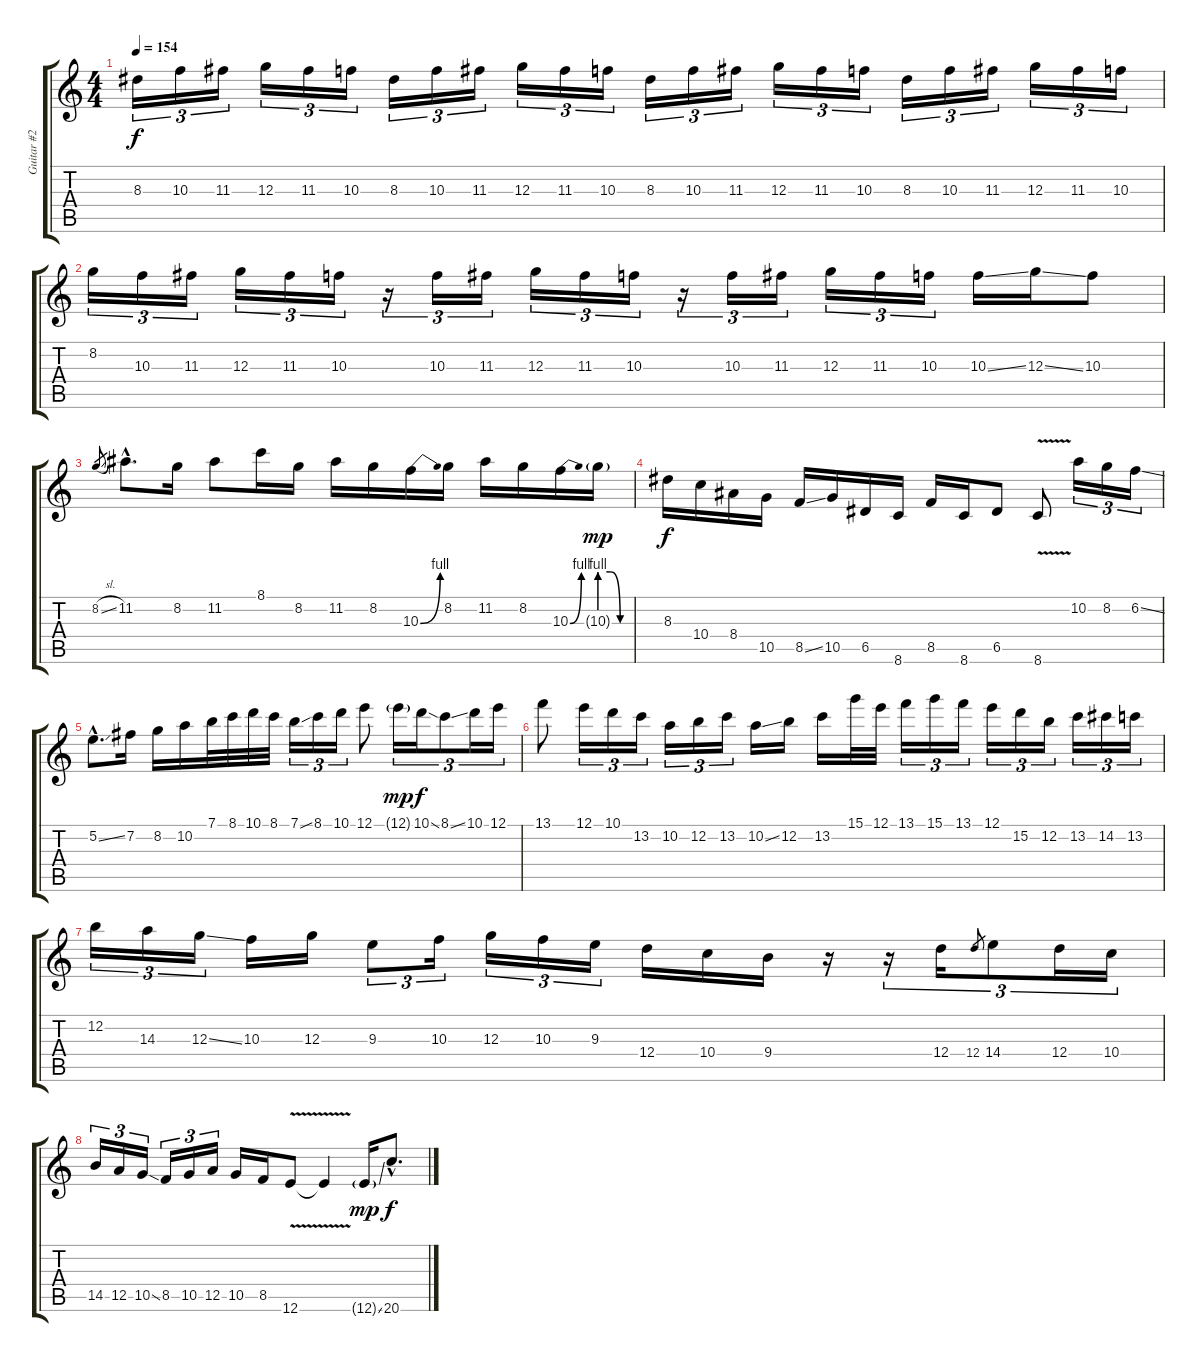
\track ("Guitar #2" "Guitar #2") {instrument distortionguitar}
\staff {score tabs}
\tuning (E4 B3 G3 D3 A2 E2) {hide}
\ts (4 4)
\tempo 154
\clef g2
\ks c
8.3.16{tu (3 2) dy f} 10.3.16{tu (3 2)} 11.3.16{tu (3 2)} 12.3.16{tu (3 2)} 11.3.16{tu (3 2)} 10.3.16{tu (3 2)} 8.3.16{tu (3 2)} 10.3.16{tu (3 2)} 11.3.16{tu (3 2)} 12.3.16{tu (3 2)} 11.3.16{tu (3 2)} 10.3.16{tu (3 2)} 8.3.16{tu (3 2)} 10.3.16{tu (3 2)} 11.3.16{tu (3 2)} 12.3.16{tu (3 2)} 11.3.16{tu (3 2)} 10.3.16{tu (3 2)} 8.3.16{tu (3 2)} 10.3.16{tu (3 2)} 11.3.16{tu (3 2)} 12.3.16{tu (3 2)} 11.3.16{tu (3 2)} 10.3.16{tu (3 2)} |
8.2.16{tu (3 2)} 10.3.16{tu (3 2)} 11.3.16{tu (3 2)} 12.3.16{tu (3 2)} 11.3.16{tu (3 2)} 10.3.16{tu (3 2)} r.16{tu (3 2)} 10.3.16{tu (3 2)} 11.3.16{tu (3 2)} 12.3.16{tu (3 2)} 11.3.16{tu (3 2)} 10.3.16{tu (3 2)} r.16{tu (3 2)} 10.3.16{tu (3 2)} 11.3.16{tu (3 2)} 12.3.16{tu (3 2)} 11.3.16{tu (3 2)} 10.3.16{tu (3 2)} 10.3{ss}.16 12.3{ss}.16 10.3.8 |
8.2{sl}.8{gr} 11.2{hac}.8{d} 8.2.16 11.2.8 8.1.16 8.2.16 11.2.16 8.2.16 10.3{be (bend 0 0 60 4)}.16 8.2.16 11.2.16 8.2.16 10.3{be (bend 0 0 60 4)}.16 10.3{be (custom 0 4 20 4 40 0 60 0) g}.16{dy mp} |
8.3.16{dy f} 10.4.16 8.4.16 10.5.16 8.5{ss}.16 10.5.16 6.5.16 8.6.16 8.5.16 8.6.16 6.5.8 8.6{v}.8 10.2.16{tu (3 2)} 8.2.16{tu (3 2)} 6.2{ss}.16{tu (3 2)} |
5.2{ss hac}.8{d} 7.2.16 8.2.16 10.2.16 7.1.32 8.1.32 10.1.32 8.1.32 7.1{ss}.16{tu (3 2)} 8.1.16{tu (3 2)} 10.1.16{tu (3 2)} 12.1.8 12.1{g}.16{tu (3 2) dy mp} 10.1{ss}.16{tu (3 2) dy f} 8.1{ss}.8{tu (3 2)} 10.1.16{tu (3 2)} 12.1.16{tu (3 2)} |
13.1.8 12.1.16{tu (3 2)} 10.1.16{tu (3 2)} 13.2.16{tu (3 2)} 10.2.16{tu (3 2)} 12.2.16{tu (3 2)} 13.2.16{tu (3 2)} 10.2{ss}.16 12.2.16 13.2.16 15.1.32 12.1.32 13.1.16{tu (3 2)} 15.1.16{tu (3 2)} 13.1.16{tu (3 2)} 12.1.16{tu (3 2)} 15.2.16{tu (3 2)} 12.2.16{tu (3 2)} 13.2.16{tu (3 2)} 14.2.16{tu (3 2)} 13.2.16{tu (3 2)} |
12.2.16{tu (3 2)} 14.3.16{tu (3 2)} 12.3{ss}.16{tu (3 2)} 10.3.16 12.3.16 9.3.8{tu (3 2)} 10.3.16{tu (3 2)} 12.3.16{tu (3 2)} 10.3.16{tu (3 2)} 9.3.16{tu (3 2)} 12.4.16 10.4.16 9.4.16 r.16 r.16{tu (3 2)} 12.4.16{tu (3 2)} 12.4.8{gr} 14.4.8{tu (3 2)} 12.4.16{tu (3 2)} 10.4.16{tu (3 2)} |
14.5.16{tu (3 2)} 12.5.16{tu (3 2)} 10.5{ss}.16{tu (3 2)} 8.5.16{tu (3 2)} 10.5.16{tu (3 2)} 12.5.16{tu (3 2)} 10.5.16 8.5.16 12.6{v}.8 12.6{v t}.4 12.6{ss g}.16{dy mp} 20.6{hac}.8{d dy f}
